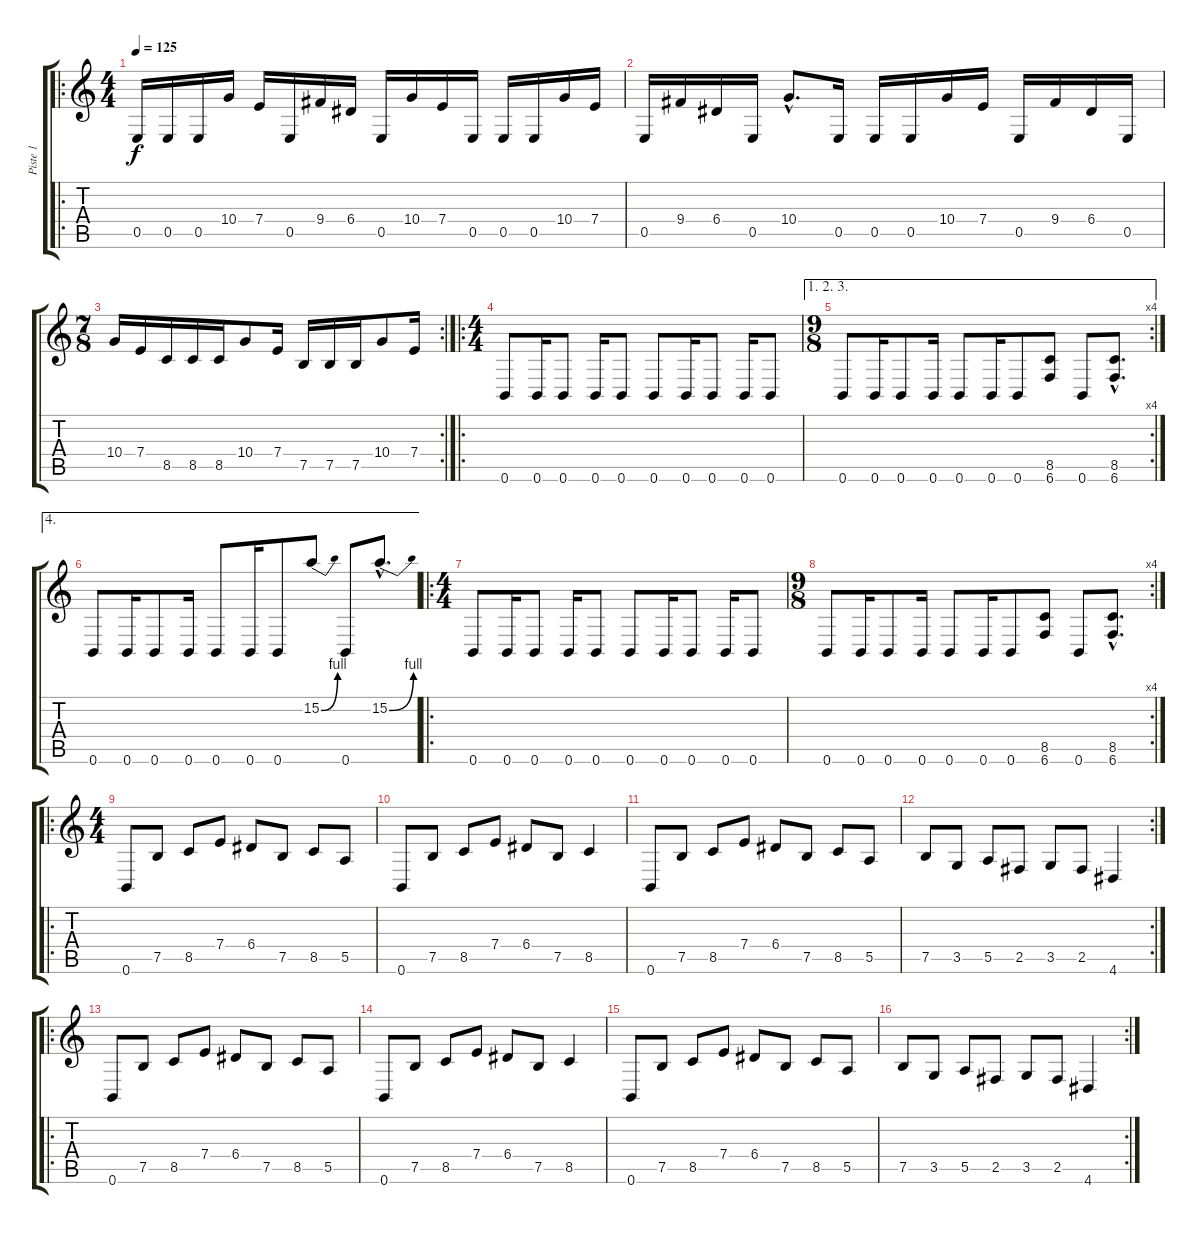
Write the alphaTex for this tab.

\track ("Piste 1" "Piste 1") {instrument distortionguitar}
\staff {score tabs}
\tuning (B3 Gb3 D3 A2 E2 B1) {hide}
\ro
\ts (4 4)
\tempo 125
\clef g2
\ks c
0.5.16{dy f} 0.5.16 0.5.16 10.4.16 7.4.16 0.5.16 9.4.16 6.4.16 0.5.16 10.4.16 7.4.16 0.5.16 0.5.16 0.5.16 10.4.16 7.4.16 |
0.5.16 9.4.16 6.4.16 0.5.16 10.4{hac}.8{d} 0.5.16 0.5.16 0.5.16 10.4.16 7.4.16 0.5.16 9.4.16 6.4.16 0.5.16 |
\rc 2
\ts (7 8)
10.4.16 7.4.16 8.5.16 8.5.16 8.5.16 10.4.8 7.4.16 7.5.16 7.5.16 7.5.16 10.4.8 7.4.16 |
\ro
\ts (4 4)
0.6.8 0.6.16 0.6.8 0.6.16 0.6.8 0.6.8 0.6.16 0.6.8 0.6.16 0.6.8 |
\ae (1 2 3)
\rc 4
\ts (9 8)
0.6.8 0.6.16 0.6.8 0.6.16 0.6.8 0.6.16 0.6.8 (8.5 6.6).8 0.6.8 (8.5{hac} 6.6{hac}).8{d} |
\ae 4
0.6.8 0.6.16 0.6.8 0.6.16 0.6.8 0.6.16 0.6.8 15.2{be (bend 0 0 60 4)}.8 0.6.8 15.2{be (bend 0 0 60 4) hac}.8{d} |
\ro
\ts (4 4)
0.6.8 0.6.16 0.6.8 0.6.16 0.6.8 0.6.8 0.6.16 0.6.8 0.6.16 0.6.8 |
\rc 4
\ts (9 8)
0.6.8 0.6.16 0.6.8 0.6.16 0.6.8 0.6.16 0.6.8 (8.5 6.6).8 0.6.8 (8.5{hac} 6.6{hac}).8{d} |
\ro
\ts (4 4)
0.6.8 7.5.8 8.5.8 7.4.8 6.4.8 7.5.8 8.5.8 5.5.8 |
0.6.8 7.5.8 8.5.8 7.4.8 6.4.8 7.5.8 8.5.4 |
0.6.8 7.5.8 8.5.8 7.4.8 6.4.8 7.5.8 8.5.8 5.5.8 |
\rc 2
7.5.8 3.5.8 5.5.8 2.5.8 3.5.8 2.5.8 4.6.4 |
\ro
0.6.8 7.5.8 8.5.8 7.4.8 6.4.8 7.5.8 8.5.8 5.5.8 |
0.6.8 7.5.8 8.5.8 7.4.8 6.4.8 7.5.8 8.5.4 |
0.6.8 7.5.8 8.5.8 7.4.8 6.4.8 7.5.8 8.5.8 5.5.8 |
\rc 2
7.5.8 3.5.8 5.5.8 2.5.8 3.5.8 2.5.8 4.6.4
